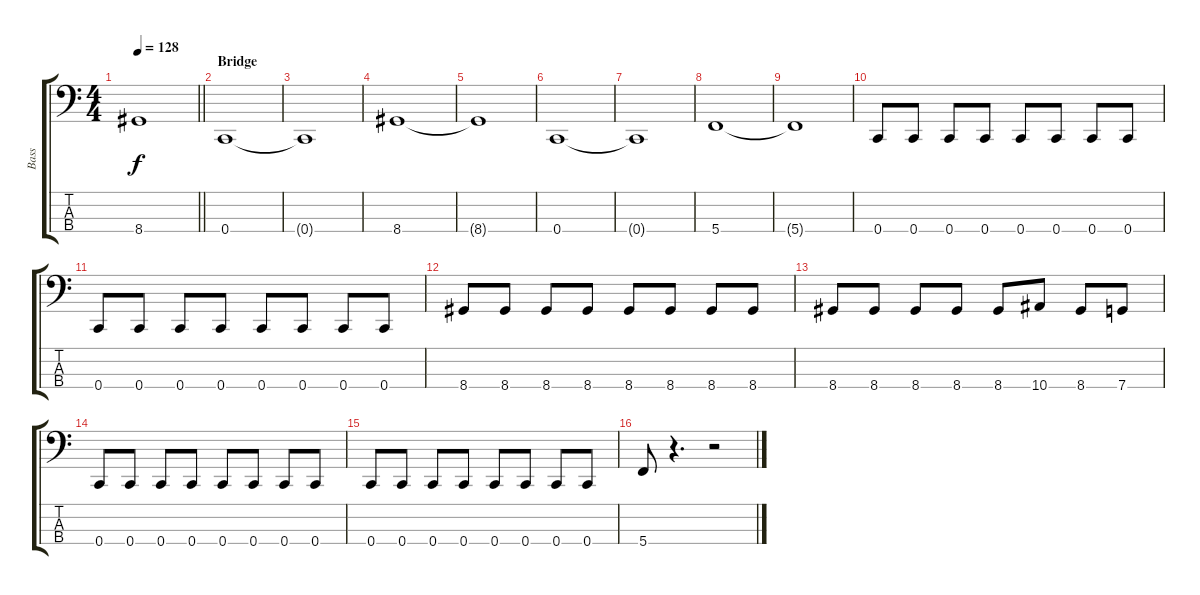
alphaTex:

\track ("Bass" "Bass") {instrument electricbasspick}
\staff {score tabs}
\tuning (F2 C2 G1 C1) {hide}
\ts (4 4)
\tempo 128
\clef f4
\barLineRight lightlight
\ks c
8.4{t}.1{dy f} |
\section ("" "Bridge")
0.4.1 |
0.4{t}.1 |
8.4.1 |
8.4{t}.1 |
0.4.1 |
0.4{t}.1 |
5.4.1 |
5.4{t}.1 |
0.4.8 0.4.8 0.4.8 0.4.8 0.4.8 0.4.8 0.4.8 0.4.8 |
0.4.8 0.4.8 0.4.8 0.4.8 0.4.8 0.4.8 0.4.8 0.4.8 |
8.4.8 8.4.8 8.4.8 8.4.8 8.4.8 8.4.8 8.4.8 8.4.8 |
8.4.8 8.4.8 8.4.8 8.4.8 8.4.8 10.4.8 8.4.8 7.4.8 |
0.4.8 0.4.8 0.4.8 0.4.8 0.4.8 0.4.8 0.4.8 0.4.8 |
0.4.8 0.4.8 0.4.8 0.4.8 0.4.8 0.4.8 0.4.8 0.4.8 |
5.4.8 r.4{d} r.2
